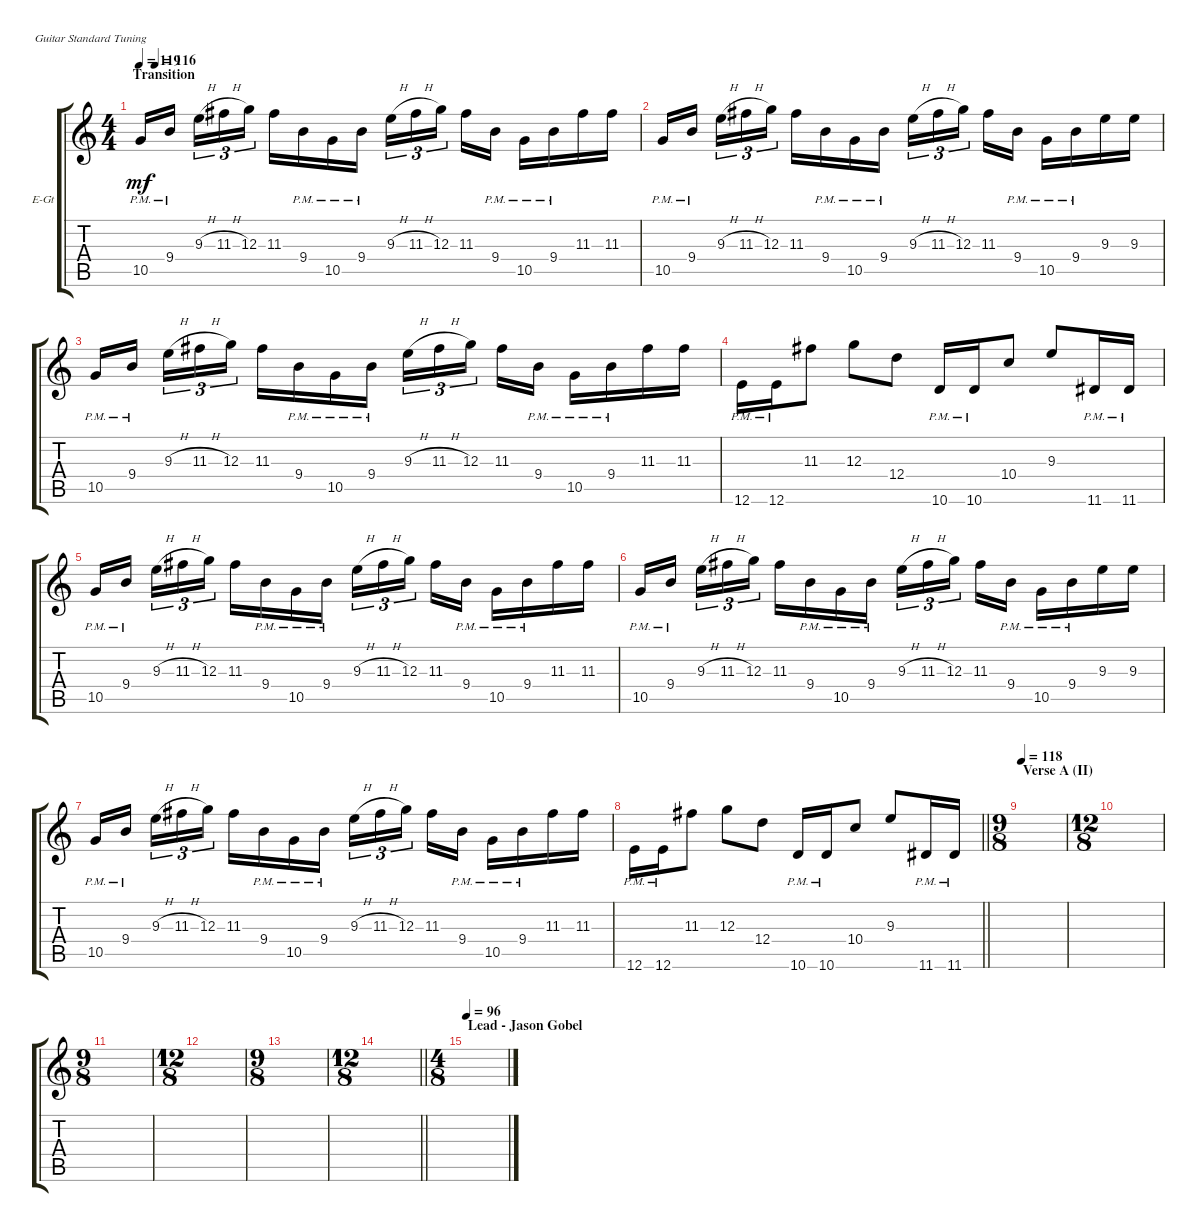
\bracketExtendMode groupsimilarinstruments
\firstSystemTrackNameOrientation horizontal
\otherSystemsTrackNameOrientation horizontal
\track ("Clean Lead" "E-Gt") {instrument electricguitarclean}
\staff {score tabs}
\tuning (E4 B3 G3 D3 A2 E2)
\ts (4 4)
\section ("" "Transition")
\tempo 119
\tempo (116 0.03125)
\clef g2
\ks c
10.5{pm}.16{dy mf} 9.4{pm}.16 9.3{h}.16{tu (3 2)} 11.3{h}.16{tu (3 2)} 12.3.16{tu (3 2)} 11.3.16 9.4{pm}.16 10.5{pm}.16 9.4{pm}.16 9.3{h}.16{tu (3 2)} 11.3{h}.16{tu (3 2)} 12.3.16{tu (3 2)} 11.3.16 9.4{pm}.16 10.5{pm}.16 9.4{pm}.16 11.3.16 11.3.16 |
10.5{pm}.16 9.4{pm}.16 9.3{h}.16{tu (3 2)} 11.3{h}.16{tu (3 2)} 12.3.16{tu (3 2)} 11.3.16 9.4{pm}.16 10.5{pm}.16 9.4{pm}.16 9.3{h}.16{tu (3 2)} 11.3{h}.16{tu (3 2)} 12.3.16{tu (3 2)} 11.3.16 9.4{pm}.16 10.5{pm}.16 9.4{pm}.16 9.3.16 9.3.16 |
10.5{pm}.16 9.4{pm}.16 9.3{h}.16{tu (3 2)} 11.3{h}.16{tu (3 2)} 12.3.16{tu (3 2)} 11.3.16 9.4{pm}.16 10.5{pm}.16 9.4{pm}.16 9.3{h}.16{tu (3 2)} 11.3{h}.16{tu (3 2)} 12.3.16{tu (3 2)} 11.3.16 9.4{pm}.16 10.5{pm}.16 9.4{pm}.16 11.3.16 11.3.16 |
12.6{pm}.16 12.6{pm}.16 11.3.8 12.3.8 12.4.8 10.6{pm}.16 10.6{pm}.16 10.4.8 9.3.8 11.6{pm}.16 11.6{pm}.16 |
10.5{pm}.16 9.4{pm}.16 9.3{h}.16{tu (3 2)} 11.3{h}.16{tu (3 2)} 12.3.16{tu (3 2)} 11.3.16 9.4{pm}.16 10.5{pm}.16 9.4{pm}.16 9.3{h}.16{tu (3 2)} 11.3{h}.16{tu (3 2)} 12.3.16{tu (3 2)} 11.3.16 9.4{pm}.16 10.5{pm}.16 9.4{pm}.16 11.3.16 11.3.16 |
10.5{pm}.16 9.4{pm}.16 9.3{h}.16{tu (3 2)} 11.3{h}.16{tu (3 2)} 12.3.16{tu (3 2)} 11.3.16 9.4{pm}.16 10.5{pm}.16 9.4{pm}.16 9.3{h}.16{tu (3 2)} 11.3{h}.16{tu (3 2)} 12.3.16{tu (3 2)} 11.3.16 9.4{pm}.16 10.5{pm}.16 9.4{pm}.16 9.3.16 9.3.16 |
10.5{pm}.16 9.4{pm}.16 9.3{h}.16{tu (3 2)} 11.3{h}.16{tu (3 2)} 12.3.16{tu (3 2)} 11.3.16 9.4{pm}.16 10.5{pm}.16 9.4{pm}.16 9.3{h}.16{tu (3 2)} 11.3{h}.16{tu (3 2)} 12.3.16{tu (3 2)} 11.3.16 9.4{pm}.16 10.5{pm}.16 9.4{pm}.16 11.3.16 11.3.16 |
\barLineRight lightlight
12.6{pm}.16 12.6{pm}.16 11.3.8 12.3.8 12.4.8 10.6{pm}.16 10.6{pm}.16 10.4.8 9.3.8 11.6{pm}.16 11.6{pm}.16 |
\ts (9 8)
\section ("" "Verse A (II)")
\tempo 118
|
\ts (12 8)
|
\ts (9 8)
|
\ts (12 8)
|
\ts (9 8)
|
\ts (12 8)
\barLineRight lightlight
|
\ts (4 8)
\section ("" "Lead - Jason Gobel")
\tempo 96
